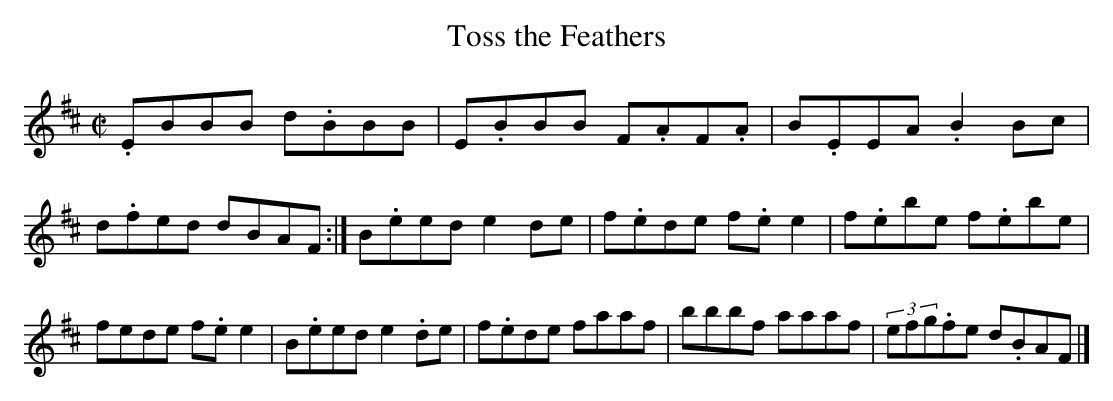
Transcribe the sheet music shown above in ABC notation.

X:1
T:Toss the Feathers
M:C|
K:EDor
E:10
.EBBB d.BBB|E.BBB F.AF.A|B.EEA .B2Bc|d.fed dBAF:|\
B.eed e2de|f.ede f.ee2|f.ebe f.ebe|fede f.ee2|\
B.eed e2.de|f.ede faaf|bbbf aaaf|(3efg.fe d.BAF|]*
